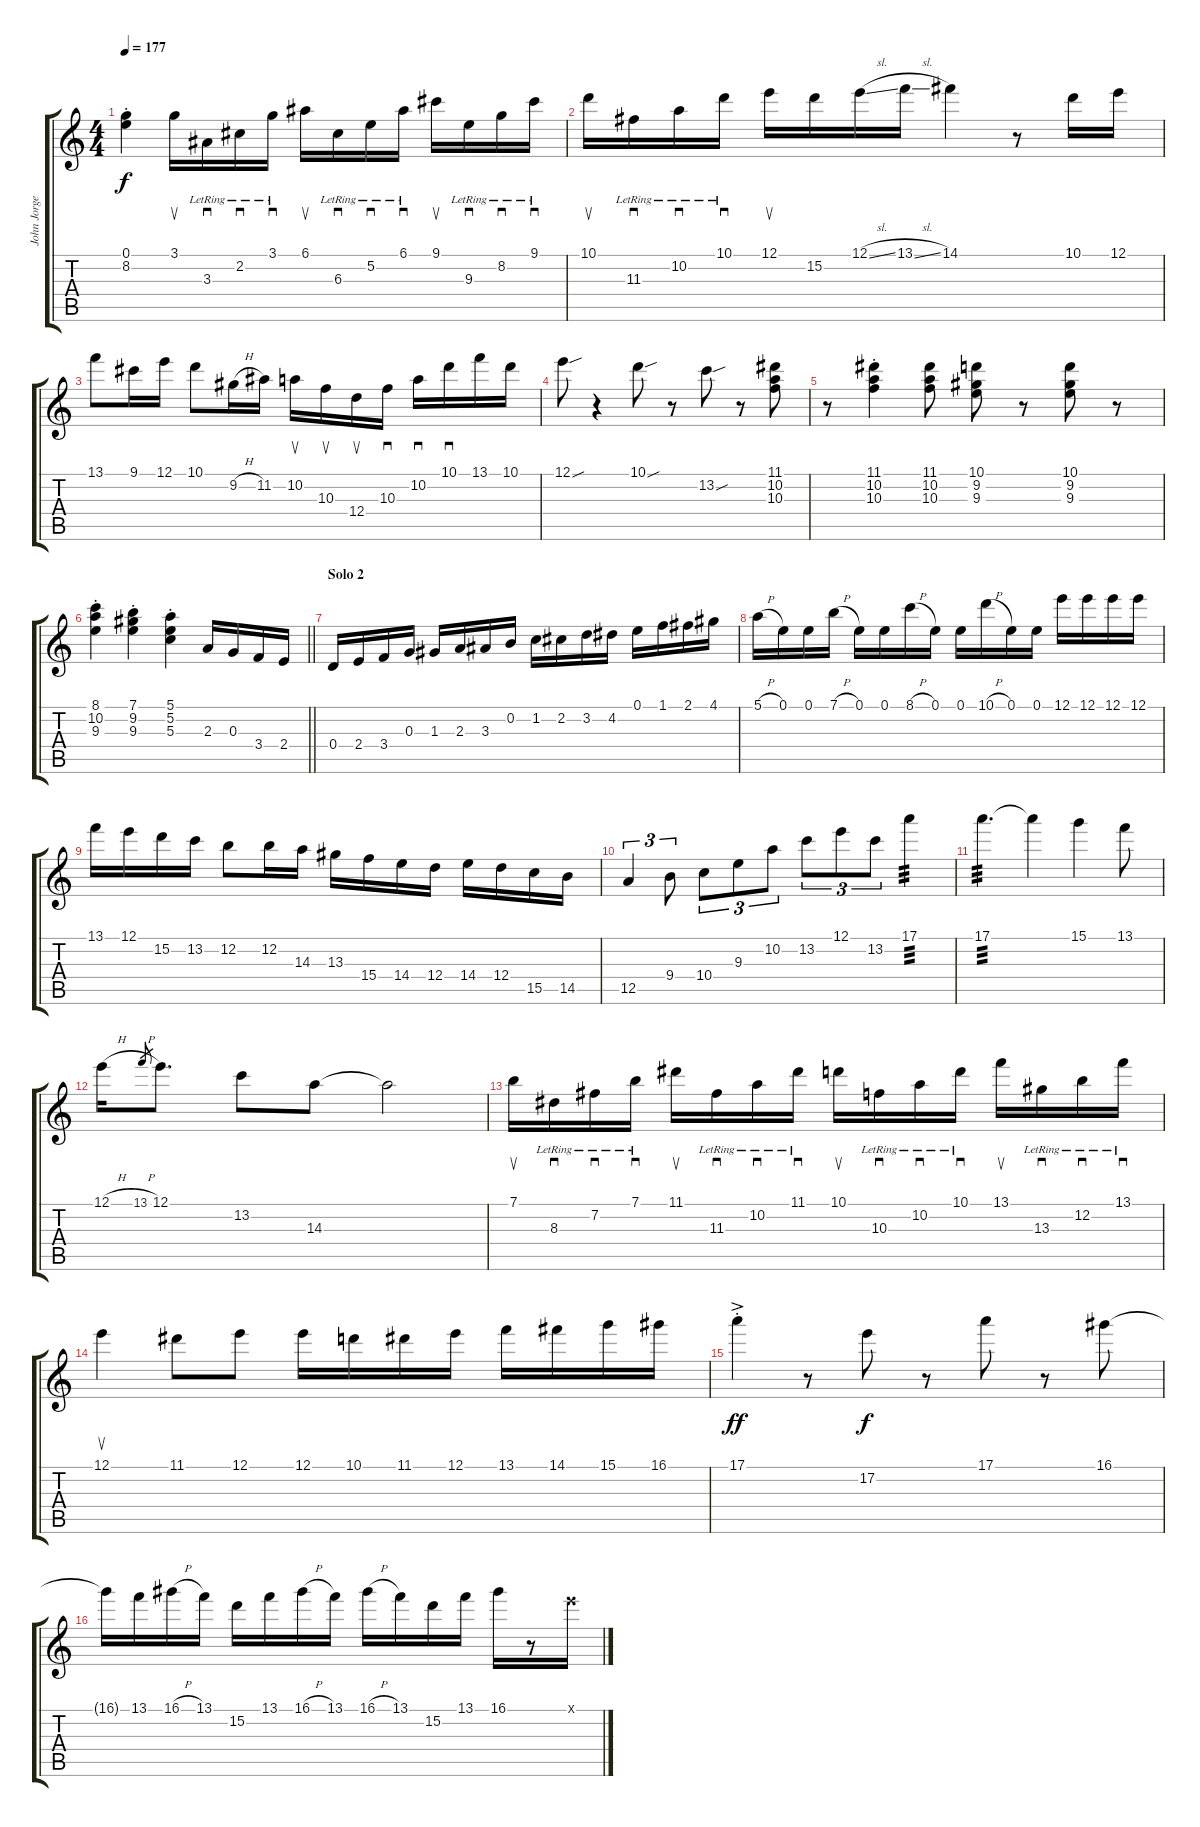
\track ("John Jorgenson - Lead Acoustic" "John Jorge") {instrument acousticguitarsteel}
\staff {score tabs}
\tuning (E4 B3 G3 D3 A2 E2) {hide}
\ts (4 4)
\tempo 177
\clef g2
\ks c
(0.1{st} 8.2{st}).4{dy f} 3.1.16{su} 3.3{lr}.16{sd} 2.2{lr}.16{sd} 3.1{lr}.16{sd} 6.1.16{su} 6.3{lr}.16{sd} 5.2{lr}.16{sd} 6.1{lr}.16{sd} 9.1.16{su} 9.3{lr}.16{sd} 8.2{lr}.16{sd} 9.1{lr}.16{sd} |
10.1.16{su} 11.3{lr}.16{sd} 10.2{lr}.16{sd} 10.1{lr}.16{sd} 12.1.16{su} 15.2.16 12.1{sl}.16 13.1{sl}.16 14.1.4 r.8 10.1.16 12.1.16 |
13.1.8 9.1.16 12.1.16 10.1.8 9.2{h}.16 11.2.16 10.2.16{su} 10.3.16{su} 12.4.16{su} 10.3.16{sd} 10.2.16{sd} 10.1.16{sd} 13.1.16 10.1.16 |
12.1{sou}.8 r.4 10.1{sou}.8 r.8 13.2{sou}.8 r.8 (11.1 10.2 10.3).8 |
r.8 (11.1{st} 10.2{st} 10.3{st}).4 (11.1 10.2 10.3).8 (10.1 9.2 9.3).8 r.8 (10.1 9.2 9.3).8 r.8 |
\barLineRight lightlight
(8.1{st} 10.2{st} 9.3{st}).4 (7.1{st} 9.2{st} 9.3{st}).4 (5.1{st} 5.2{st} 5.3{st}).4 2.3.16 0.3.16 3.4.16 2.4.16 |
\section ("" "Solo 2")
0.4.16 2.4.16 3.4.16 0.3.16 1.3.16 2.3.16 3.3.16 0.2.16 1.2.16 2.2.16 3.2.16 4.2.16 0.1.16 1.1.16 2.1.16 4.1.16 |
5.1{h}.16 0.1.16 0.1.16 7.1{h}.16 0.1.16 0.1.16 8.1{h}.16 0.1.16 0.1.16 10.1{h}.16 0.1.16 0.1.16 12.1.16 12.1.16 12.1.16 12.1.16 |
13.1.16 12.1.16 15.2.16 13.2.16 12.2.8 12.2.16 14.3.16 13.3.16 15.4.16 14.4.16 12.4.16 14.4.16 12.4.16 15.5.16 14.5.16 |
12.5.4{tu (3 2)} 9.4.8{tu (3 2)} 10.4.8{tu (3 2)} 9.3.8{tu (3 2)} 10.2.8{tu (3 2)} 13.2.8{tu (3 2)} 12.1.8{tu (3 2)} 13.2.8{tu (3 2)} 17.1.4{tp 3} |
17.1.4{d tp 3} 17.1{t}.4 15.1.4 13.1.8 |
12.1{h}.16 13.1{h}.8{gr} 12.1.8{d} 13.2.8 14.3.8 14.3{t}.2 |
7.1.16{su} 8.3{lr}.16{sd} 7.2{lr}.16{sd} 7.1{lr}.16{sd} 11.1.16{su} 11.3{lr}.16{sd} 10.2{lr}.16{sd} 11.1{lr}.16{sd} 10.1.16{su} 10.3{lr}.16{sd} 10.2{lr}.16{sd} 10.1{lr}.16{sd} 13.1.16{su} 13.3{lr}.16{sd} 12.2{lr}.16{sd} 13.1{lr}.16{sd} |
12.1.4{su} 11.1.8 12.1.8 12.1.16 10.1.16 11.1.16 12.1.16 13.1.16 14.1.16 15.1.16 16.1.16 |
17.1{ac st}.4{dy ff} r.8 17.2.8{dy f} r.8 17.1.8 r.8 16.1.8 |
16.1{t}.16 13.1.16 16.1{h}.16 13.1.16 15.2.16 13.1.16 16.1{h}.16 13.1.16 16.1{h}.16 13.1.16 15.2.16 13.1.16 16.1.16 r.8 12.1{x}.16
